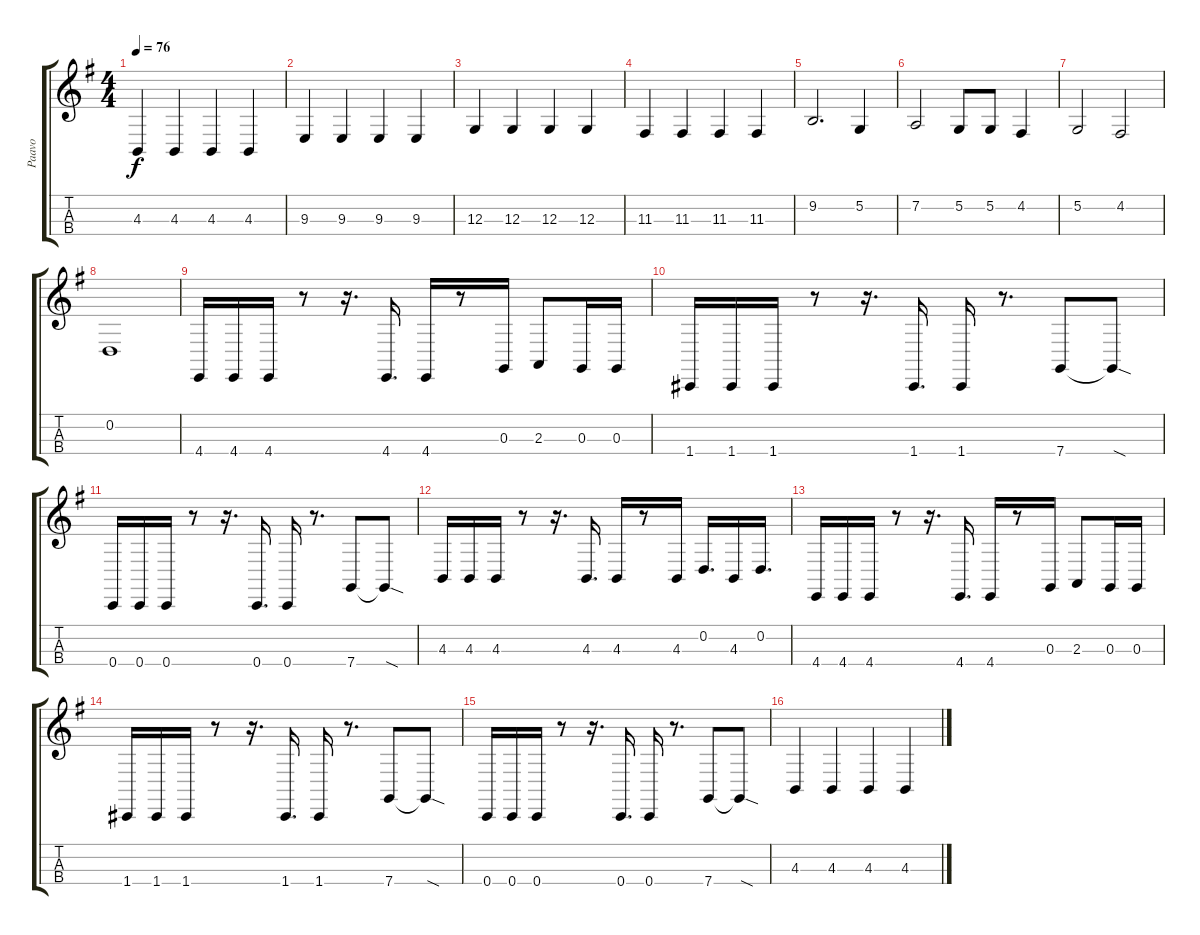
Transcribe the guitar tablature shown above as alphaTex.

\track ("Paavo" "Paavo") {instrument cello}
\staff {score tabs}
\tuning (A3 D3 G2 C2) {hide}
\ts (4 4)
\tempo 76
\clef g2
\ks eminor
4.3.4{dy f} 4.3.4 4.3.4 4.3.4 |
9.3.4 9.3.4 9.3.4 9.3.4 |
12.3.4 12.3.4 12.3.4 12.3.4 |
11.3.4 11.3.4 11.3.4 11.3.4 |
9.2.2{d} 5.2.4 |
7.2.2 5.2.8 5.2.8 4.2.4 |
5.2.2 4.2.2 |
0.2.1 |
4.4.16 4.4.16 4.4.16 r.8 r.16{d} 4.4.16{d} 4.4.16 r.8 0.3.16 2.3.8 0.3.16 0.3.16 |
1.4.16 1.4.16 1.4.16 r.8 r.16{d} 1.4.16{d} 1.4.16 r.8{d} 7.4.8 7.4{sod t}.8 |
0.4.16 0.4.16 0.4.16 r.8 r.16{d} 0.4.16{d} 0.4.16 r.8{d} 7.4.8 7.4{sod t}.8 |
4.3.16 4.3.16 4.3.16 r.8 r.16{d} 4.3.16{d} 4.3.16 r.8 4.3.16 0.2.16{d} 4.3.16 0.2.16{d} |
4.4.16 4.4.16 4.4.16 r.8 r.16{d} 4.4.16{d} 4.4.16 r.8 0.3.16 2.3.8 0.3.16 0.3.16 |
1.4.16 1.4.16 1.4.16 r.8 r.16{d} 1.4.16{d} 1.4.16 r.8{d} 7.4.8 7.4{sod t}.8 |
0.4.16 0.4.16 0.4.16 r.8 r.16{d} 0.4.16{d} 0.4.16 r.8{d} 7.4.8 7.4{sod t}.8 |
4.3.4 4.3.4 4.3.4 4.3.4
